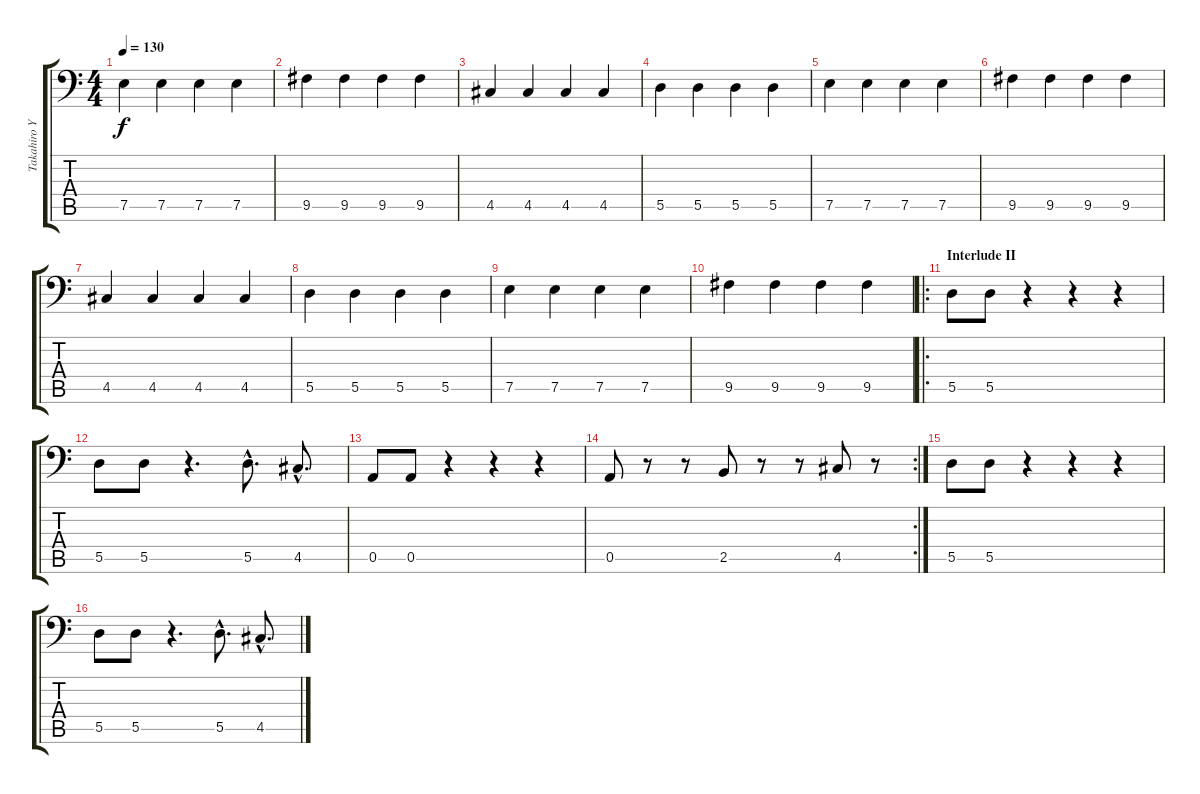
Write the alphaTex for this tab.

\track ("Takahiro Yamada (Bass)" "Takahiro Y") {instrument electricbasspick}
\staff {score tabs}
\tuning (E3 B2 G2 D2 A1 E1) {hide}
\ts (4 4)
\tempo 130
\clef f4
\ks c
7.5.4{dy f} 7.5.4 7.5.4 7.5.4 |
9.5.4 9.5.4 9.5.4 9.5.4 |
4.5.4 4.5.4 4.5.4 4.5.4 |
5.5.4 5.5.4 5.5.4 5.5.4 |
7.5.4 7.5.4 7.5.4 7.5.4 |
9.5.4 9.5.4 9.5.4 9.5.4 |
4.5.4 4.5.4 4.5.4 4.5.4 |
5.5.4 5.5.4 5.5.4 5.5.4 |
7.5.4 7.5.4 7.5.4 7.5.4 |
9.5.4 9.5.4 9.5.4 9.5.4 |
\ro
\section ("" "Interlude II")
5.5.8 5.5.8 r.4 r.4 r.4 |
5.5.8 5.5.8 r.4{d} 5.5{hac}.8{d} 4.5{hac}.8{d} |
0.5.8 0.5.8 r.4 r.4 r.4 |
\rc 2
0.5.8 r.8 r.8 2.5.8 r.8 r.8 4.5.8 r.8 |
5.5.8 5.5.8 r.4 r.4 r.4 |
5.5.8 5.5.8 r.4{d} 5.5{hac}.8{d} 4.5{hac}.8{d}
